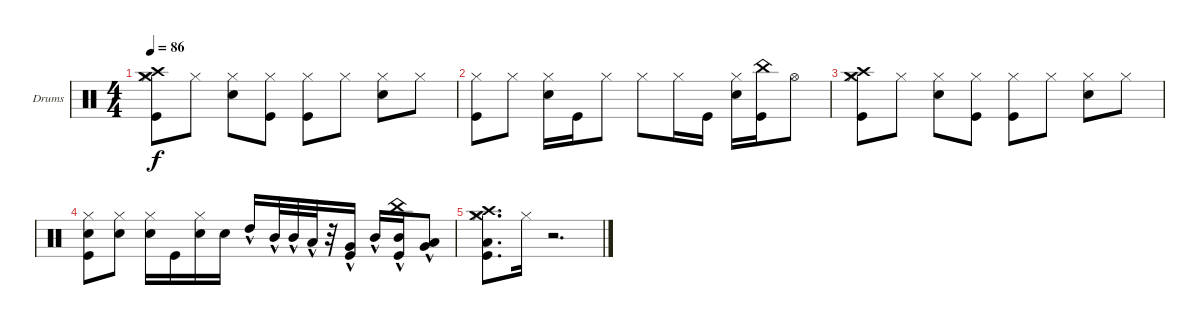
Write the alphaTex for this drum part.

\bracketExtendMode groupsimilarinstruments
\firstSystemTrackNameOrientation horizontal
\otherSystemsTrackNameOrientation horizontal
\track ("Ezrin/Keltner" "Drums") {multiBarRest instrument percussion}
\staff {score}
\articulation defaults
\ts (4 4)
\tempo 86
\clef neutral
\ks c
("Hi-Hat (closed)" "Kick (hit)" "Crash medium (hit)" "Crash high (hit)").8{dy f} "Hi-Hat (closed)".8 ("Snare (hit) 2" "Hi-Hat (closed)").8 ("Hi-Hat (closed)" "Kick (hit)").8 ("Hi-Hat (closed)" "Kick (hit)").8 "Hi-Hat (closed)".8 ("Snare (hit) 2" "Hi-Hat (closed)").8 "Hi-Hat (closed)".8 |
("Hi-Hat (closed)" "Kick (hit)").8 "Hi-Hat (closed)".8 ("Snare (hit) 2" "Hi-Hat (closed)").16 "Kick (hit)".16 "Hi-Hat (closed)".8 "Hi-Hat (closed)".8 "Hi-Hat (closed)".16 "Kick (hit)".16 ("Snare (hit) 2" "Hi-Hat (closed)").16 ("Kick (hit)" "China (hit)").16 "Hi-Hat (open)".8 |
("Hi-Hat (closed)" "Kick (hit)" "Crash medium (hit)" "Crash high (hit)").8 "Hi-Hat (closed)".8 ("Snare (hit) 2" "Hi-Hat (closed)").8 ("Hi-Hat (closed)" "Kick (hit)").8 ("Hi-Hat (closed)" "Kick (hit)").8 "Hi-Hat (closed)".8 ("Snare (hit) 2" "Hi-Hat (closed)").8 "Hi-Hat (closed)".8 |
("Hi-Hat (closed)" "Kick (hit)" "Snare (hit) 2").8 ("Hi-Hat (closed)" "Snare (hit) 2").8 ("Snare (hit) 2" "Hi-Hat (closed)").16 "Kick (hit)".16 ("Hi-Hat (closed)" "Snare (hit) 2").16 "Snare (hit) 2".16 "High Tom (hit)"{hac}.16 "Mid Tom (hit)"{hac}.32 "Mid Tom (hit)"{hac}.32 "Low Tom (hit)"{hac}.32 r.32 ("Very Low Tom (hit)"{hac} "Kick (hit)"{hac}).16 "Mid Tom (hit)"{hac}.16 ("Mid Tom (hit)"{hac} "Kick (hit)"{hac} "China (hit)"{hac}).16 ("Low Tom (hit)"{hac} "Very Low Tom (hit)"{hac}).8 |
("Hi-Hat (closed)" "Kick (hit)" "Crash medium (hit)" "Crash high (hit)" "Low Tom (hit)").8{d} "Hi-Hat (closed)".16 r.2{d}
